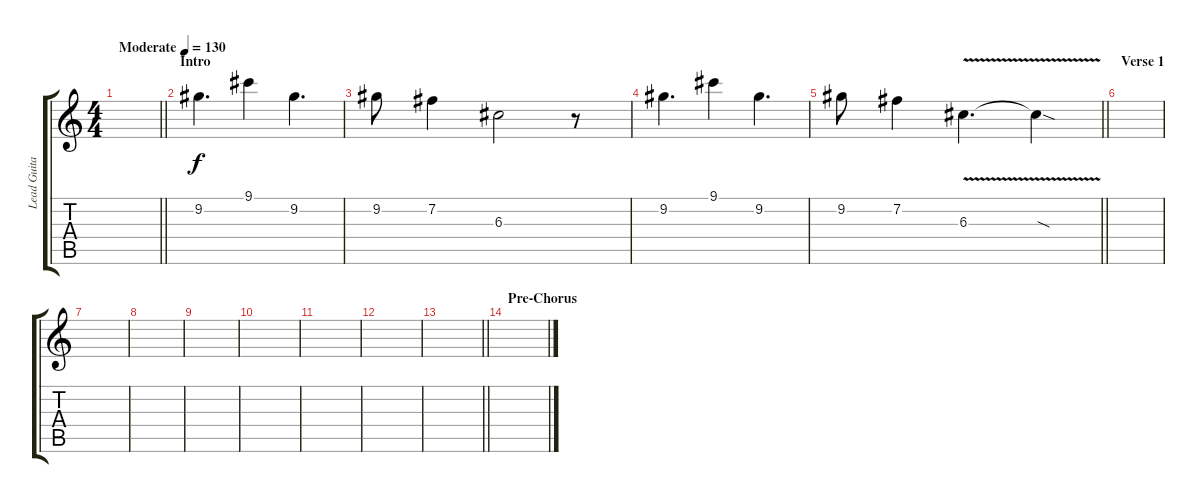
\track ("Lead Guitar" "Lead Guita") {instrument distortionguitar}
\staff {score tabs}
\tuning (E4 B3 G3 D3 A2 E2) {hide}
\ts (4 4)
\tempo (130 "Moderate")
\clef g2
\barLineRight lightlight
\ks c
|
\section ("" "Intro")
9.2.4{d} 9.1.4 9.2.4{d} |
9.2.8 7.2.4 6.3.2 r.8 |
9.2.4{d} 9.1.4 9.2.4{d} |
\barLineRight lightlight
9.2.8 7.2.4 6.3{v}.4{d} 6.3{sod t}.4 |
\section ("" "Verse 1")
|
|
|
|
|
|
|
\barLineRight lightlight
|
\section ("" "Pre-Chorus")
